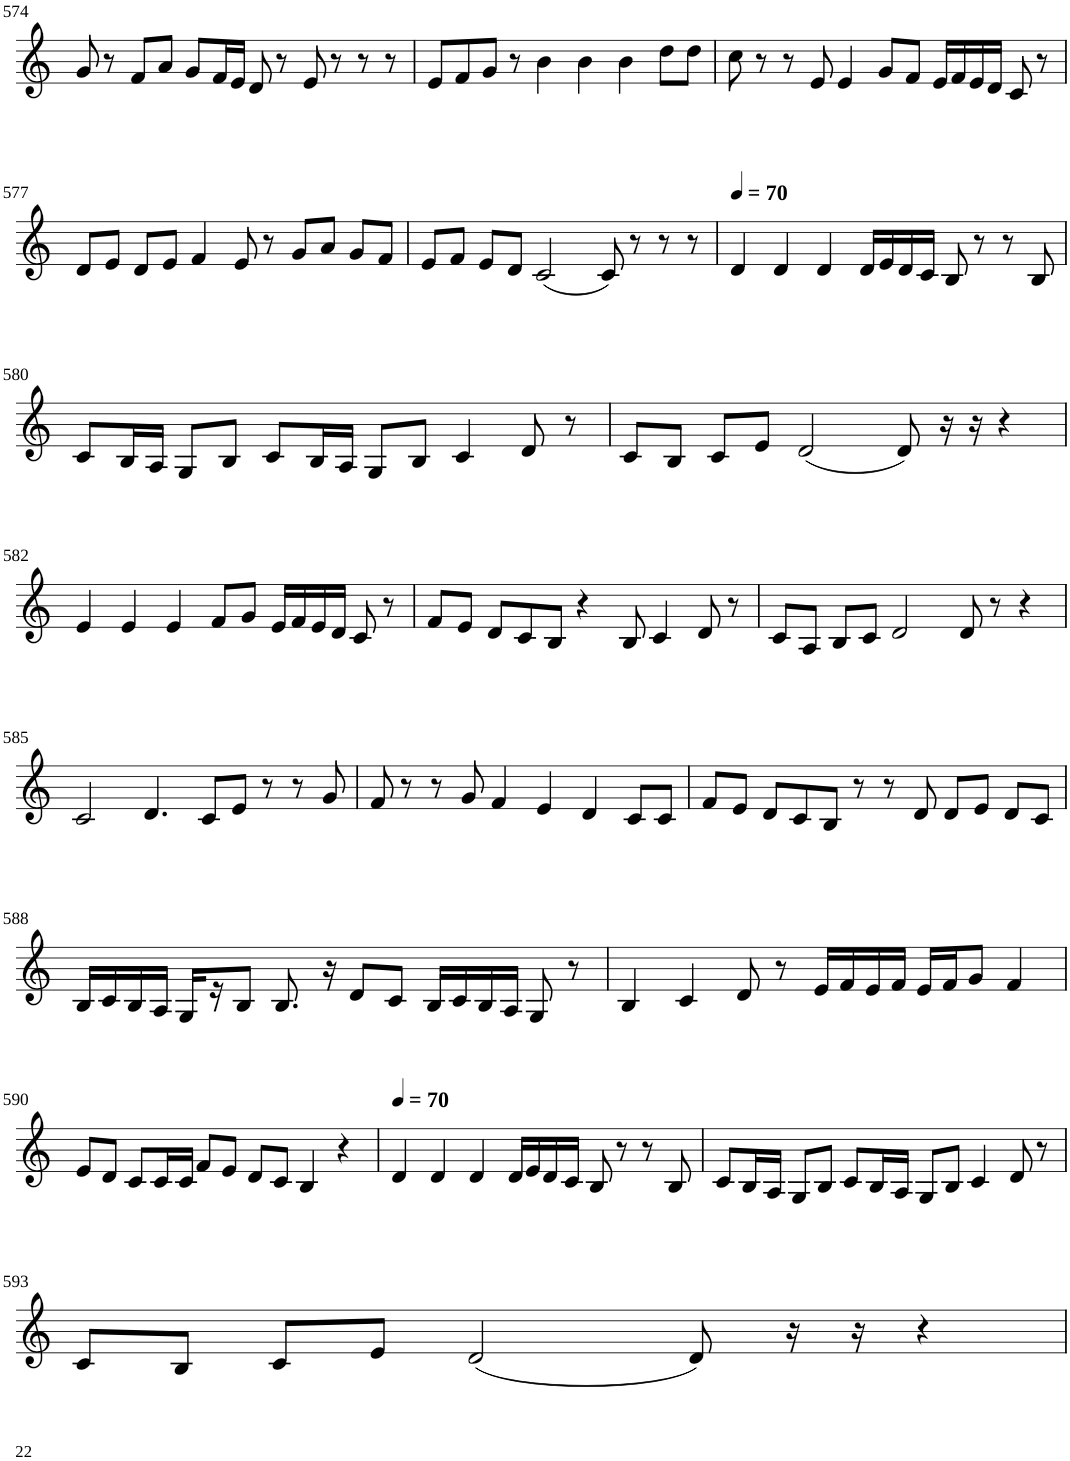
**kern
*part1
*staff1
*I"Violin
!!LO:PB:g=z
*clefG2
*k[]
*M6/4
=574
8g/
8r
8f/L
8a/J
8g/L
16f/L
16e/JJ
8d/
8r
8e/
8r
8r
8r
=575
8e/L
8f/
8g/J
8r
4b\
4b\
4b\
8dd\L
8dd\J
=576
8cc\
8r
8r
8e/
4e/
8g/L
8f/J
16e/LL
16f/
16e/
16d/JJ
8c/
8r
!!LO:LB:g=z
=577
8d/L
8e/J
8d/L
8e/J
4f/
8e/
8r
8g/L
8a/J
8g/L
8f/J
=578
8e/L
8f/J
8e/L
8d/J
(2c/
8c/)
8r
8r
8r
=579
*MM70
4d/
4d/
4d/
16d/LL
16e/
16d/
16c/JJ
8B/
8r
8r
8B/
!!LO:LB:g=z
=580
8c/L
16B/L
16A/JJ
8G/L
8B/J
8c/L
16B/L
16A/JJ
8G/L
8B/J
4c/
8d/
8r
=581
8c/L
8B/J
8c/L
8e/J
(2d/
8d/)
16r
16r
4r
!!LO:LB:g=z
=582
4e/
4e/
4e/
8f/L
8g/J
16e/LL
16f/
16e/
16d/JJ
8c/
8r
=583
8f/L
8e/J
8d/L
8c/
8B/J
4r
8B/
4c/
8d/
8r
=584
8c/L
8A/J
8B/L
8c/J
2d/
8d/
8r
4r
!!LO:LB:g=z
=585
2c/
4.d/
8c/L
8e/J
8r
8r
8g/
=586
8f/
8r
8r
8g/
4f/
4e/
4d/
8c/L
8c/J
=587
8f/L
8e/J
8d/L
8c/
8B/J
8r
8r
8d/
8d/L
8e/J
8d/L
8c/J
!!LO:LB:g=z
=588
16B/LL
16c/
16B/
16A/JJ
16G/LL
16r
8B/J
8.B/
16r
8d/L
8c/J
16B/LL
16c/
16B/
16A/JJ
8G/
8r
=589
4B/
4c/
8d/
8r
16e/LL
16f/
16e/
16f/JJ
16e/LL
16f/J
8g/J
4f/
!!LO:LB:g=z
=590
8e/L
8d/J
8c/L
16c/L
16c/JJ
8f/L
8e/J
8d/L
8c/J
4B/
4r
=591
*MM70
4d/
4d/
4d/
16d/LL
16e/
16d/
16c/JJ
8B/
8r
8r
8B/
=592
8c/L
16B/L
16A/JJ
8G/L
8B/J
8c/L
16B/L
16A/JJ
8G/L
8B/J
4c/
8d/
8r
!!LO:LB:g=z
=593
8c/L
8B/J
8c/L
8e/J
(2d/
8d/)
16r
16r
4r
=
*-
